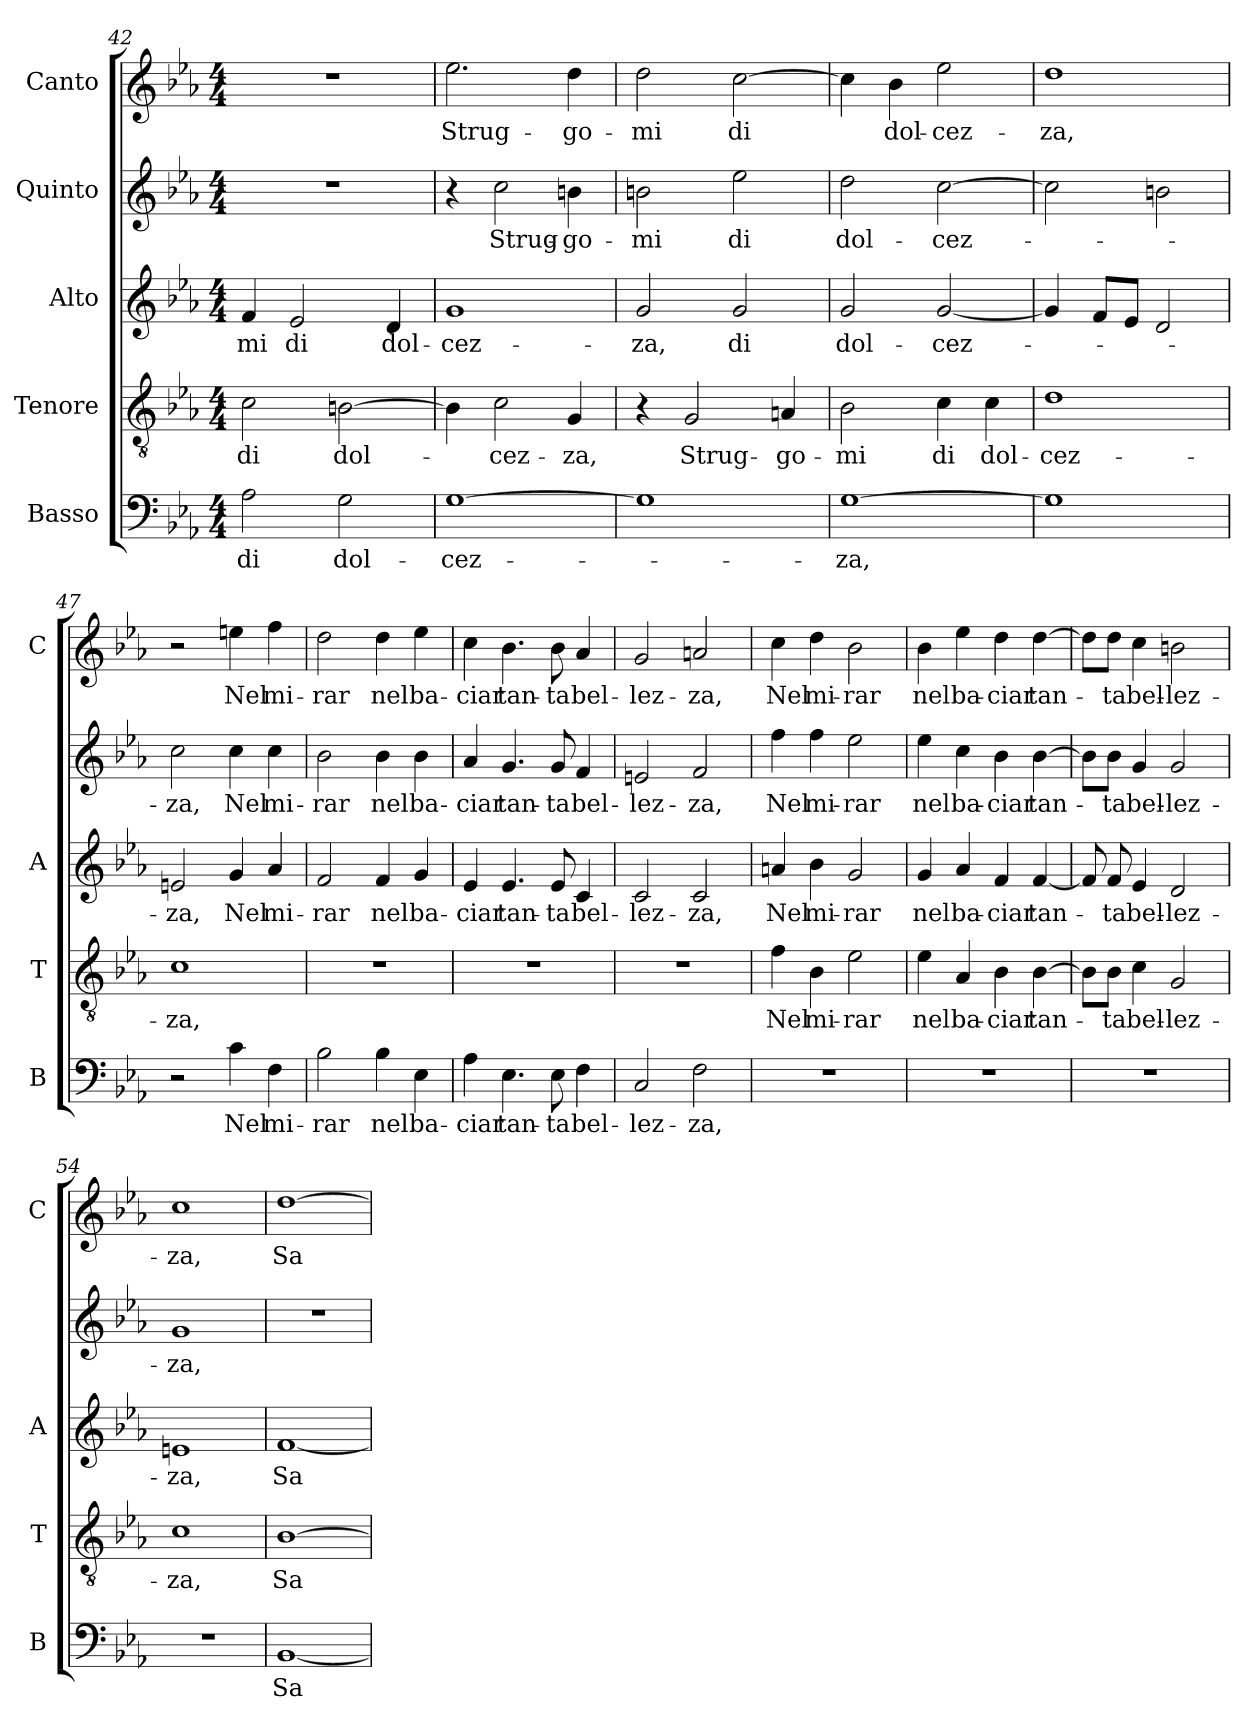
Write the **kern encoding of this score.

**kern	**text	**kern	**text	**kern	**text	**kern	**text	**kern	**text
*part5	*part5	*part4	*part4	*part3	*part3	*part2	*part2	*part1	*part1
*staff5	*staff5	*staff4	*staff4	*staff3	*staff3	*staff2	*staff2	*staff1	*staff1
*I"Basso	*	*I"Tenore	*	*I"Alto	*	*I"Quinto	*	*I"Canto	*
*I'B	*	*I'T	*	*I'A	*	*	*	*I'C	*
*clefF4	*	*clefGv2	*	*clefG2	*	*clefG2	*	*clefG2	*
*k[b-e-a-]	*	*k[b-e-a-]	*	*k[b-e-a-]	*	*k[b-e-a-]	*	*k[b-e-a-]	*
*E-:	*	*E-:	*	*E-:	*	*E-:	*	*E-:	*
*M4/4	*	*M4/4	*	*M4/4	*	*M4/4	*	*M4/4	*
=42	=42	=42	=42	=42	=42	=42	=42	=42	=42
!	!LO:LY:b	!	!LO:LY:b	!	!LO:LY:b	!	!	!	!
2A-\	di	2c\	di	4f/	-mi	1r	.	1r	.
!	!	!	!	!	!LO:LY:b	!	!	!	!
.	.	.	.	2e-/	di	.	.	.	.
!	!LO:LY:b	!	!LO:LY:b	!	!	!	!	!	!
2G\	dol-	[2Bn\	dol-	.	.	.	.	.	.
!	!	!	!	!	!LO:LY:b	!	!	!	!
.	.	.	.	4d/	dol-	.	.	.	.
=43	=43	=43	=43	=43	=43	=43	=43	=43	=43
!	!LO:LY:b	!	!	!	!LO:LY:b	!	!	!	!LO:LY:b
[1G	-cez-	4B\]	.	1g	-cez-	4r	.	2.ee-\	Strug-
!	!	!	!LO:LY:b	!	!	!	!LO:LY:b	!	!
.	.	2c\	-cez-	.	.	2cc\	Strug-	.	.
!	!	!	!LO:LY:b	!	!	!	!LO:LY:b	!	!LO:LY:b
.	.	4G/	-za,	.	.	4bn\	-go-	4dd\	-go-
=44	=44	=44	=44	=44	=44	=44	=44	=44	=44
!	!	!	!	!	!LO:LY:b	!	!LO:LY:b	!	!LO:LY:b
1G]	.	4r	.	2g/	-za,	2bn\	-mi	2dd\	-mi
!	!	!	!LO:LY:b	!	!	!	!	!	!
.	.	2G/	Strug-	.	.	.	.	.	.
!	!	!	!	!	!LO:LY:b	!	!LO:LY:b	!	!LO:LY:b
.	.	.	.	2g/	di	2ee-\	di	[2cc\	di
!	!	!	!LO:LY:b	!	!	!	!	!	!
.	.	4An/	-go-	.	.	.	.	.	.
=45	=45	=45	=45	=45	=45	=45	=45	=45	=45
!	!LO:LY:b	!	!LO:LY:b	!	!LO:LY:b	!	!LO:LY:b	!	!
[1G	-za,	2B-\	-mi	2g/	dol-	2dd\	dol-	4cc\]	.
!	!	!	!	!	!	!	!	!	!LO:LY:b
.	.	.	.	.	.	.	.	4b-\	dol-
!	!	!	!LO:LY:b	!	!LO:LY:b	!	!LO:LY:b	!	!LO:LY:b
.	.	4c\	di	[2g/	-cez-	[2cc\	-cez-	2ee-\	-cez-
!	!	!	!LO:LY:b	!	!	!	!	!	!
.	.	4c\	dol-	.	.	.	.	.	.
!!LO:LB:g=z
=46	=46	=46	=46	=46	=46	=46	=46	=46	=46
!	!	!	!LO:LY:b	!	!	!	!	!	!LO:LY:b
1G]	.	1d	-cez-	4g/]	.	2cc\]	.	1dd	-za,
.	.	.	.	8f/L	.	.	.	.	.
.	.	.	.	8e-/J	.	.	.	.	.
.	.	.	.	2d/	.	2bn\	.	.	.
=47	=47	=47	=47	=47	=47	=47	=47	=47	=47
!	!	!	!LO:LY:b	!	!LO:LY:b	!	!LO:LY:b	!	!
2r	.	1c	-za,	2en/	-za,	2cc\	-za,	2r	.
!	!LO:LY:b	!	!	!	!LO:LY:b	!	!LO:LY:b	!	!LO:LY:b
4c\	Nel	.	.	4g/	Nel	4cc\	Nel	4een\	Nel
!	!LO:LY:b	!	!	!	!LO:LY:b	!	!LO:LY:b	!	!LO:LY:b
4F\	mi-	.	.	4a-/	mi-	4cc\	mi-	4ff\	mi-
=48	=48	=48	=48	=48	=48	=48	=48	=48	=48
!	!LO:LY:b	!	!	!	!LO:LY:b	!	!LO:LY:b	!	!LO:LY:b
2B-\	-rar	1r	.	2f/	-rar	2b-\	-rar	2dd\	-rar
!	!LO:LY:b	!	!	!	!LO:LY:b	!	!LO:LY:b	!	!LO:LY:b
4B-\	nel	.	.	4f/	nel	4b-\	nel	4dd\	nel
!	!LO:LY:b	!	!	!	!LO:LY:b	!	!LO:LY:b	!	!LO:LY:b
4E-\	ba-	.	.	4g/	ba-	4b-\	ba-	4ee-\	ba-
=49	=49	=49	=49	=49	=49	=49	=49	=49	=49
!	!LO:LY:b	!	!	!	!LO:LY:b	!	!LO:LY:b	!	!LO:LY:b
4A-\	-ciar	1r	.	4e-/	-ciar	4a-/	-ciar	4cc\	-ciar
!	!LO:LY:b	!	!	!	!LO:LY:b	!	!LO:LY:b	!	!LO:LY:b
4.E-\	tan-	.	.	4.e-/	tan-	4.g/	tan-	4.b-\	tan-
!	!LO:LY:b	!	!	!	!LO:LY:b	!	!LO:LY:b	!	!LO:LY:b
8E-\	-ta	.	.	8e-/	-ta	8g/	-ta	8b-\	-ta
!	!LO:LY:b	!	!	!	!LO:LY:b	!	!LO:LY:b	!	!LO:LY:b
4F\	bel-	.	.	4c/	bel-	4f/	bel-	4a-/	bel-
=50	=50	=50	=50	=50	=50	=50	=50	=50	=50
!	!LO:LY:b	!	!	!	!LO:LY:b	!	!LO:LY:b	!	!LO:LY:b
2C/	-lez-	1r	.	2c/	-lez-	2en/	-lez-	2g/	-lez-
!	!LO:LY:b	!	!	!	!LO:LY:b	!	!LO:LY:b	!	!LO:LY:b
2F\	-za,	.	.	2c/	-za,	2f/	-za,	2an/	-za,
=51	=51	=51	=51	=51	=51	=51	=51	=51	=51
!	!	!	!LO:LY:b	!	!LO:LY:b	!	!LO:LY:b	!	!LO:LY:b
1r	.	4f\	Nel	4an/	Nel	4ff\	Nel	4cc\	Nel
!	!	!	!LO:LY:b	!	!LO:LY:b	!	!LO:LY:b	!	!LO:LY:b
.	.	4B-\	mi-	4b-\	mi-	4ff\	mi-	4dd\	mi-
!	!	!	!LO:LY:b	!	!LO:LY:b	!	!LO:LY:b	!	!LO:LY:b
.	.	2e-\	-rar	2g/	-rar	2ee-\	-rar	2b-\	-rar
=52	=52	=52	=52	=52	=52	=52	=52	=52	=52
!	!	!	!LO:LY:b	!	!LO:LY:b	!	!LO:LY:b	!	!LO:LY:b
1r	.	4e-\	nel	4g/	nel	4ee-\	nel	4b-\	nel
!	!	!	!LO:LY:b	!	!LO:LY:b	!	!LO:LY:b	!	!LO:LY:b
.	.	4A-/	ba-	4a-/	ba-	4cc\	ba-	4ee-\	ba-
!	!	!	!LO:LY:b	!	!LO:LY:b	!	!LO:LY:b	!	!LO:LY:b
.	.	4B-\	-ciar	4f/	-ciar	4b-\	-ciar	4dd\	-ciar
!	!	!	!LO:LY:b	!	!LO:LY:b	!	!LO:LY:b	!	!LO:LY:b
.	.	[4B-\	tan-	[4f/	tan-	[4b-\	tan-	[4dd\	tan-
=53	=53	=53	=53	=53	=53	=53	=53	=53	=53
1r	.	8B-\L]	.	8f/]	.	8b-\L]	.	8dd\L]	.
!	!	!	!LO:LY:b	!	!LO:LY:b	!	!LO:LY:b	!	!LO:LY:b
.	.	8B-\J	-ta	8f/	-ta	8b-\J	-ta	8dd\J	-ta
!	!	!	!LO:LY:b	!	!LO:LY:b	!	!LO:LY:b	!	!LO:LY:b
.	.	4c\	bel-	4e-/	bel-	4g/	bel-	4cc\	bel-
!	!	!	!LO:LY:b	!	!LO:LY:b	!	!LO:LY:b	!	!LO:LY:b
.	.	2G/	-lez-	2d/	-lez-	2g/	-lez-	2bn\	-lez-
!!LO:PB:g=z
=54	=54	=54	=54	=54	=54	=54	=54	=54	=54
!	!	!	!LO:LY:b	!	!LO:LY:b	!	!LO:LY:b	!	!LO:LY:b
1r	.	1c	-za,	1en	-za,	1g	-za,	1cc	-za,
=55	=55	=55	=55	=55	=55	=55	=55	=55	=55
!	!LO:LY:b	!	!LO:LY:b	!	!LO:LY:b	!	!	!	!LO:LY:b
[1BB-	Sa-	[1B-	Sa-	[1f	Sa-	1r	.	[1dd	Sa-
=	=	=	=	=	=	=	=	=	=
*-	*-	*-	*-	*-	*-	*-	*-	*-	*-
